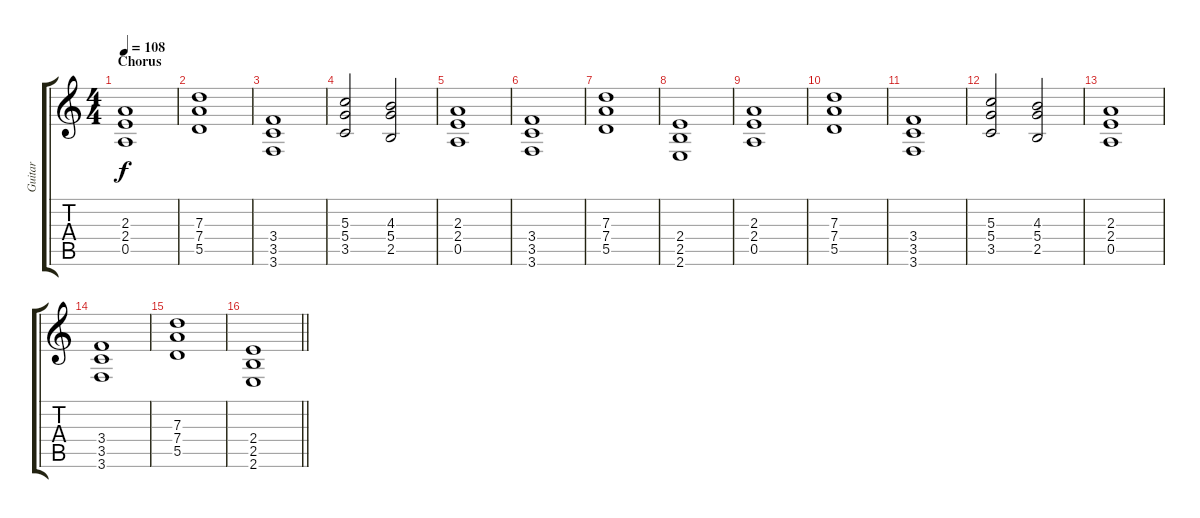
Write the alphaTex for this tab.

\track ("Guitar" "Guitar") {instrument distortionguitar}
\staff {score tabs}
\tuning (E4 B3 G3 D3 A2 D2) {hide}
\ts (4 4)
\section ("" "Chorus")
\tempo 108
\clef g2
\ks c
(2.3 2.4 0.5).1{dy f} |
(7.3 7.4 5.5).1 |
(3.4 3.5 3.6).1 |
(5.3 5.4 3.5).2 (4.3 5.4 2.5).2 |
(2.3 2.4 0.5).1 |
(3.4 3.5 3.6).1 |
(7.3 7.4 5.5).1 |
(2.4 2.5 2.6).1 |
(2.3 2.4 0.5).1 |
(7.3 7.4 5.5).1 |
(3.4 3.5 3.6).1 |
(5.3 5.4 3.5).2 (4.3 5.4 2.5).2 |
(2.3 2.4 0.5).1 |
(3.4 3.5 3.6).1 |
(7.3 7.4 5.5).1 |
\barLineRight lightlight
(2.4 2.5 2.6).1
